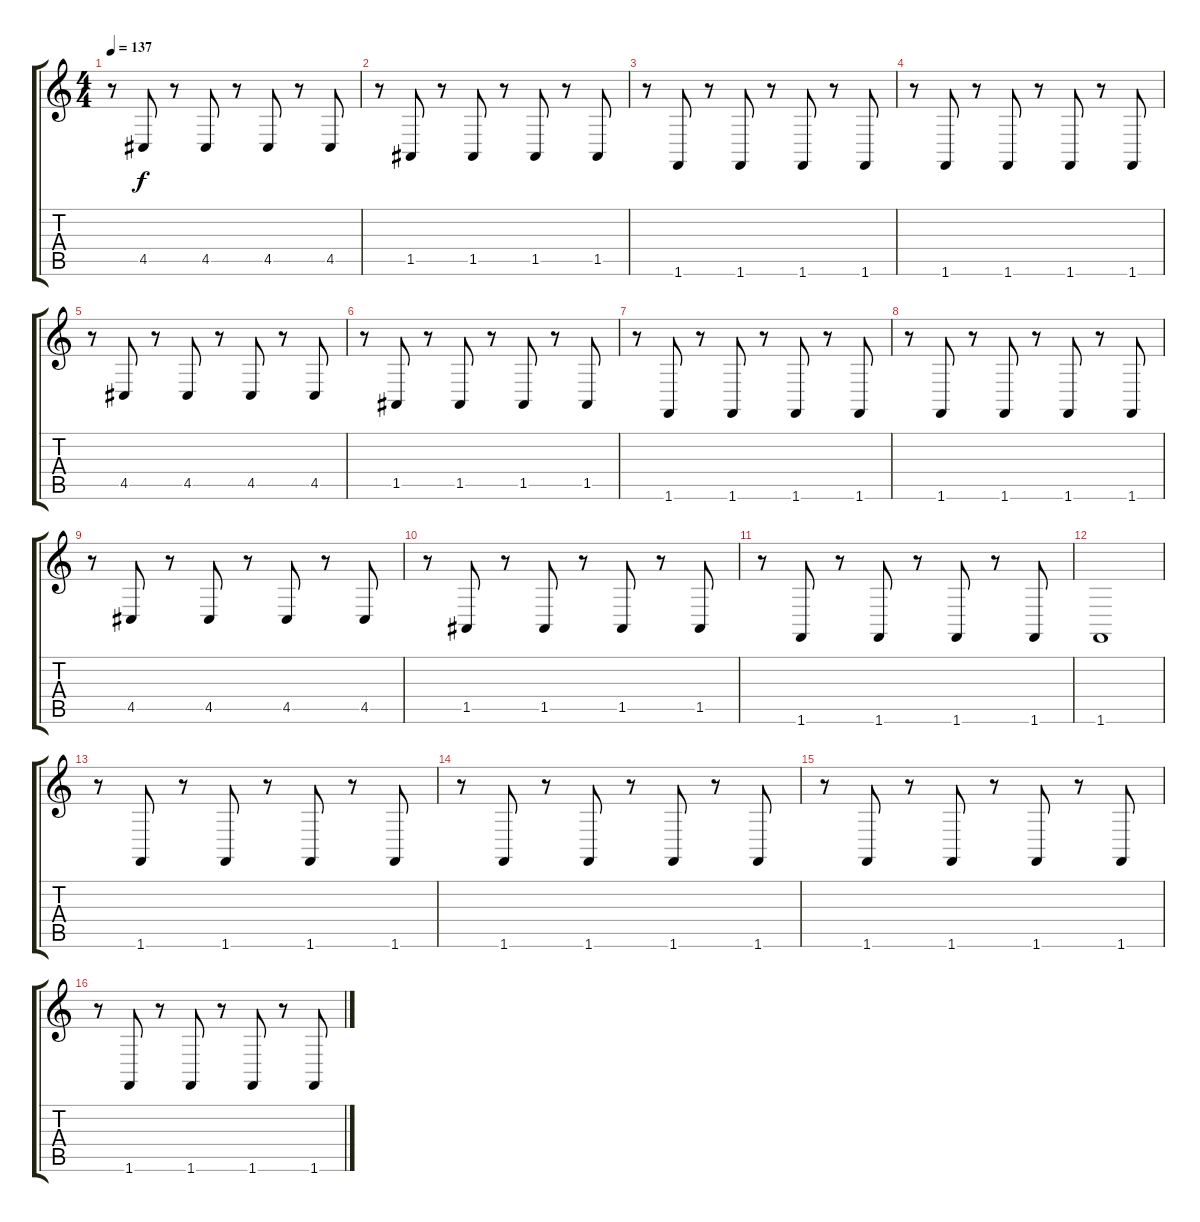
\track "" {instrument lead8bassandlead}
\staff {score tabs}
\tuning (E4 B3 G3 D3 A2 E2) {hide}
\ts (4 4)
\tempo 137
\clef g2
\ks c
r.8{dy f} 4.5.8 r.8 4.5.8 r.8 4.5.8 r.8 4.5.8 |
r.8 1.5.8 r.8 1.5.8 r.8 1.5.8 r.8 1.5.8 |
r.8 1.6.8 r.8 1.6.8 r.8 1.6.8 r.8 1.6.8 |
r.8 1.6.8 r.8 1.6.8 r.8 1.6.8 r.8 1.6.8 |
r.8 4.5.8 r.8 4.5.8 r.8 4.5.8 r.8 4.5.8 |
r.8 1.5.8 r.8 1.5.8 r.8 1.5.8 r.8 1.5.8 |
r.8 1.6.8 r.8 1.6.8 r.8 1.6.8 r.8 1.6.8 |
r.8 1.6.8 r.8 1.6.8 r.8 1.6.8 r.8 1.6.8 |
r.8 4.5.8 r.8 4.5.8 r.8 4.5.8 r.8 4.5.8 |
r.8 1.5.8 r.8 1.5.8 r.8 1.5.8 r.8 1.5.8 |
r.8 1.6.8 r.8 1.6.8 r.8 1.6.8 r.8 1.6.8 |
1.6.1{volume 13} |
r.8 1.6.8{volume 10} r.8 1.6.8 r.8 1.6.8 r.8 1.6.8 |
r.8 1.6.8 r.8 1.6.8 r.8 1.6.8 r.8 1.6.8 |
r.8 1.6.8 r.8 1.6.8 r.8 1.6.8 r.8 1.6.8 |
r.8 1.6.8 r.8 1.6.8 r.8 1.6.8 r.8 1.6.8
